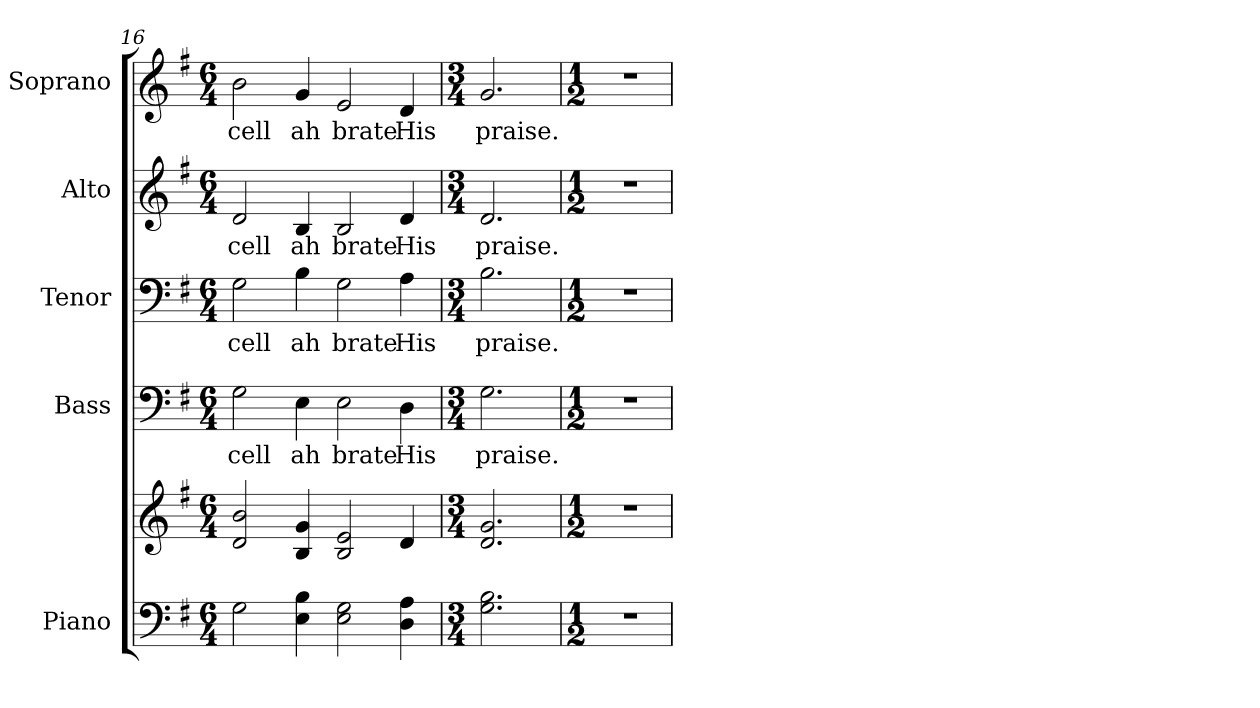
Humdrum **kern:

**kern	**kern	**kern	**text	**kern	**text	**kern	**text	**kern	**text
*part5	*part5	*part4	*part4	*part3	*part3	*part2	*part2	*part1	*part1
*staff6	*staff5	*staff4	*staff4	*staff3	*staff3	*staff2	*staff2	*staff1	*staff1
*I"Piano	*	*I"Bass	*	*I"Tenor	*	*I"Alto	*	*I"Soprano	*
*I'Pno.	*	*I'B.	*	*I'T.	*	*I'A.	*	*I'S.	*
!!LO:PB:g=z
*clefF4	*clefG2	*clefF4	*	*clefF4	*	*clefG2	*	*clefG2	*
*k[f#]	*k[f#]	*k[f#]	*	*k[f#]	*	*k[f#]	*	*k[f#]	*
*G:	*G:	*G:	*	*G:	*	*G:	*	*G:	*
*M6/4	*M6/4	*M6/4	*	*M6/4	*	*M6/4	*	*M6/4	*
=16	=16	=16	=16	=16	=16	=16	=16	=16	=16
!	!	!	!LO:LY:b:color=#000000	!	!	!	!	!	!
!	!	!	!	!	!LO:LY:b:color=#000000	!	!	!	!
!	!	!	!	!	!	!	!LO:LY:b:color=#000000	!	!
!	!	!	!	!	!	!	!	!	!LO:LY:b:color=#000000
2Gi\	2di/ 2bi	2Gi\	cell	2Gi\	cell	2di/	cell	2bi\	cell
!	!	!	!LO:LY:b:color=#000000	!	!	!	!	!	!
!	!	!	!	!	!LO:LY:b:color=#000000	!	!	!	!
!	!	!	!	!	!	!	!LO:LY:b:color=#000000	!	!
!	!	!	!	!	!	!	!	!	!LO:LY:b:color=#000000
4Ei\ 4Bi	4Bi/ 4gi	4Ei\	ah	4Bi\	ah	4Bi/	ah	4gi/	ah
!	!	!	!LO:LY:b:color=#000000	!	!	!	!	!	!
!	!	!	!	!	!LO:LY:b:color=#000000	!	!	!	!
!	!	!	!	!	!	!	!LO:LY:b:color=#000000	!	!
!	!	!	!	!	!	!	!	!	!LO:LY:b:color=#000000
2Ei\ 2Gi	2Bi/ 2ei	2Ei\	brate	2Gi\	brate	2Bi/	brate	2ei/	brate
!	!	!	!LO:LY:b:color=#000000	!	!	!	!	!	!
!	!	!	!	!	!LO:LY:b:color=#000000	!	!	!	!
!	!	!	!	!	!	!	!LO:LY:b:color=#000000	!	!
!	!	!	!	!	!	!	!	!	!LO:LY:b:color=#000000
4Di\ 4Ai	4di/	4Di\	His	4Ai\	His	4di/	His	4di/	His
=17	=17	=17	=17	=17	=17	=17	=17	=17	=17
*M3/4	*M3/4	*M3/4	*	*M3/4	*	*M3/4	*	*M3/4	*
!	!	!	!LO:LY:b:color=#000000	!	!	!	!	!	!
!	!	!	!	!	!LO:LY:b:color=#000000	!	!	!	!
!	!	!	!	!	!	!	!LO:LY:b:color=#000000	!	!
!	!	!	!	!	!	!	!	!	!LO:LY:b:color=#000000
2.Gi\ 2.Bi	2.di/ 2.gi	2.Gi\	praise.	2.Bi\	praise.	2.di/	praise.	2.gi/	praise.
=18	=18	=18	=18	=18	=18	=18	=18	=18	=18
*M1/2	*M1/2	*M1/2	*	*M1/2	*	*M1/2	*	*M1/2	*
!LO:N:vis=1	!LO:N:vis=1	!LO:N:vis=1	!	!LO:N:vis=1	!	!LO:N:vis=1	!	!LO:N:vis=1	!
2r	2r	2r	.	2r	.	2r	.	2r	.
=	=	=	=	=	=	=	=	=	=
*-	*-	*-	*-	*-	*-	*-	*-	*-	*-
